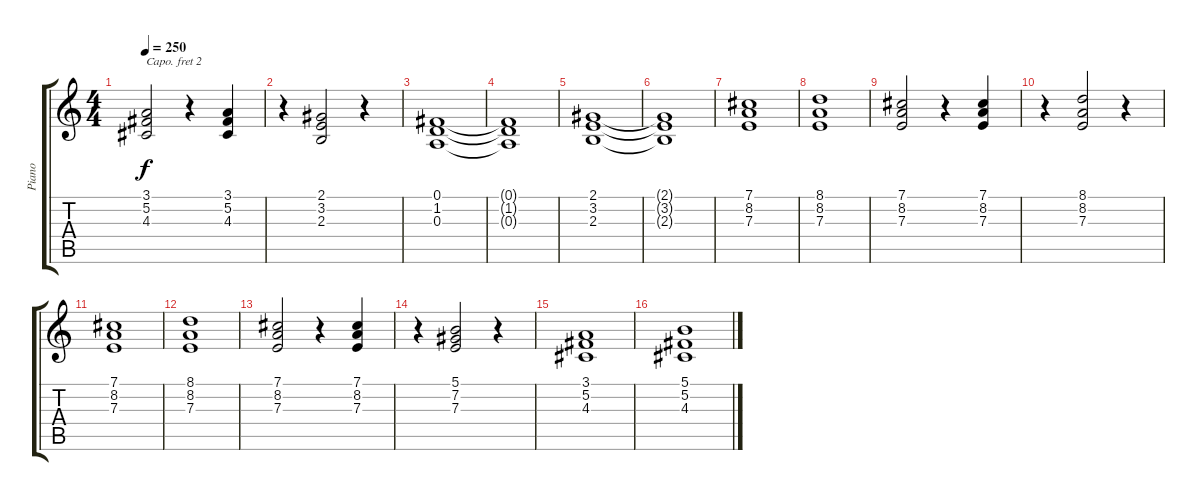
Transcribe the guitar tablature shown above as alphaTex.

\track ("Piano" "Piano") {instrument acousticgrandpiano}
\staff {score tabs}
\capo 2
\tuning (E4 B3 G3 D3 A2 E2) {hide}
\ts (4 4)
\tempo 250
\clef g2
\ks c
(3.1 5.2 4.3).2{dy f} r.4 (3.1 5.2 4.3).4 |
r.4 (2.1 3.2 2.3).2 r.4 |
(0.1 1.2 0.3).1 |
(0.1{t} 1.2{t} 0.3{t}).1 |
(2.1 3.2 2.3).1 |
(2.1{t} 3.2{t} 2.3{t}).1 |
(7.1 8.2 7.3).1 |
(8.1 8.2 7.3).1 |
(7.1 8.2 7.3).2 r.4 (7.1 8.2 7.3).4 |
r.4 (8.1 8.2 7.3).2 r.4 |
(7.1 8.2 7.3).1 |
(8.1 8.2 7.3).1 |
(7.1 8.2 7.3).2 r.4 (7.1 8.2 7.3).4 |
r.4 (5.1 7.2 7.3).2 r.4 |
(3.1 5.2 4.3).1 |
(5.1 5.2 4.3).1
